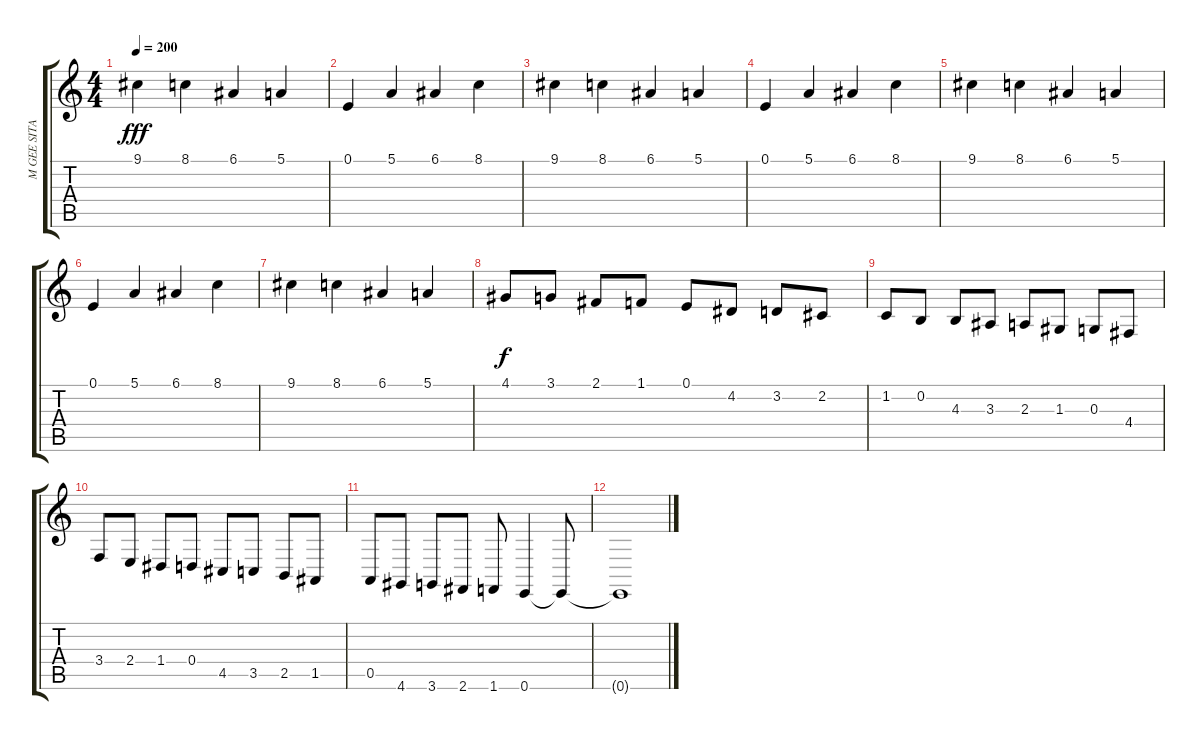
\track ("M GEE SITAR" "M GEE SITA") {instrument sitar}
\staff {score tabs}
\tuning (E4 B3 G3 D3 A2 E2) {hide}
\ts (4 4)
\tempo 200
\clef g2
\ks c
9.1.4{dy fff} 8.1.4 6.1.4 5.1.4 |
0.1.4 5.1.4 6.1.4 8.1.4 |
9.1.4 8.1.4 6.1.4 5.1.4 |
0.1.4{volume 6} 5.1.4 6.1.4 8.1.4 |
9.1.4 8.1.4 6.1.4 5.1.4 |
0.1.4 5.1.4 6.1.4 8.1.4 |
9.1.4 8.1.4 6.1.4 5.1.4 |
4.1.8{dy f} 3.1.8 2.1.8 1.1.8 0.1.8 4.2.8 3.2.8 2.2.8 |
1.2.8 0.2.8 4.3.8 3.3.8 2.3.8 1.3.8 0.3.8 4.4.8 |
3.4.8 2.4.8 1.4.8 0.4.8 4.5.8 3.5.8 2.5.8 1.5.8 |
0.5.8 4.6.8 3.6.8 2.6.8 1.6.8 0.6.4 0.6{t}.8 |
0.6{t}.1
